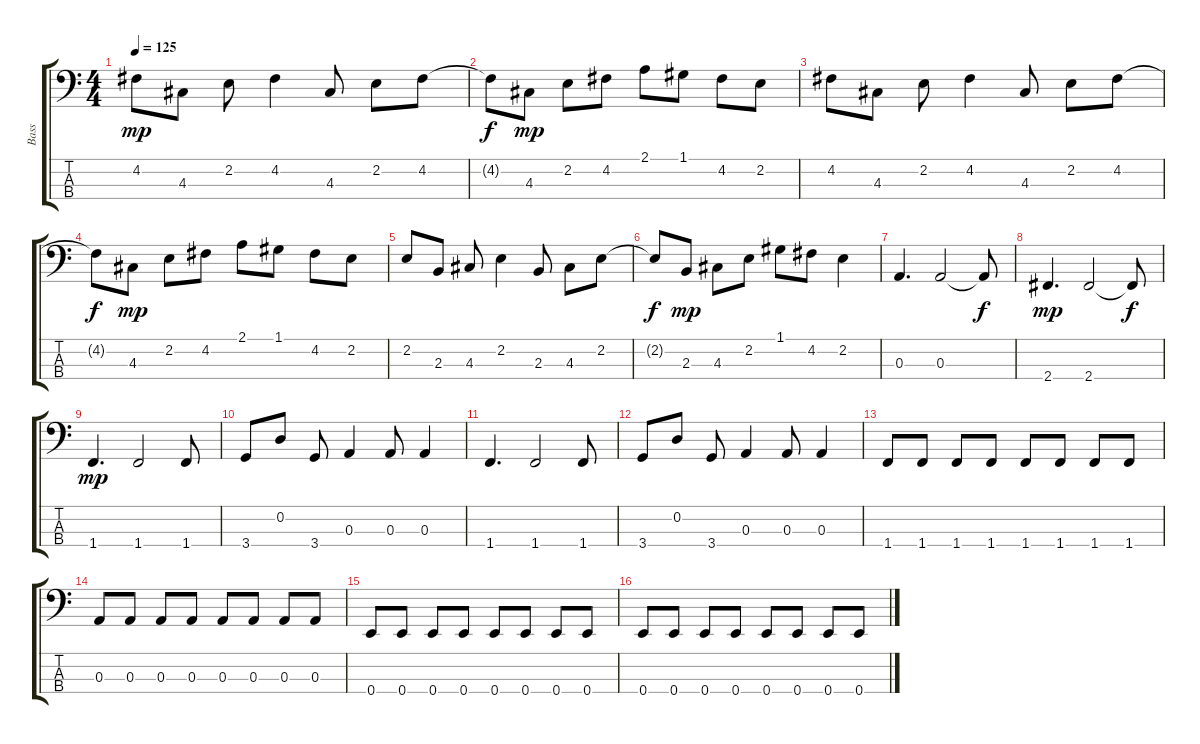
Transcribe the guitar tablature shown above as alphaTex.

\track ("Bass" "Bass") {instrument electricbassfinger}
\staff {score tabs}
\tuning (G2 D2 A1 E1) {hide}
\ts (4 4)
\tempo 125
\clef f4
\ks c
4.2.8{dy mp} 4.3.8 2.2.8 4.2.4 4.3.8 2.2.8 4.2.8 |
4.2{t}.8{dy f} 4.3.8{dy mp} 2.2.8 4.2.8 2.1.8 1.1.8 4.2.8 2.2.8 |
4.2.8 4.3.8 2.2.8 4.2.4 4.3.8 2.2.8 4.2.8 |
4.2{t}.8{dy f} 4.3.8{dy mp} 2.2.8 4.2.8 2.1.8 1.1.8 4.2.8 2.2.8 |
2.2.8 2.3.8 4.3.8 2.2.4 2.3.8 4.3.8 2.2.8 |
2.2{t}.8{dy f} 2.3.8{dy mp} 4.3.8 2.2.8 1.1.8 4.2.8 2.2.4 |
0.3.4{d} 0.3.2 0.3{t}.8{dy f} |
2.4.4{d dy mp} 2.4.2 2.4{t}.8{dy f} |
1.4.4{d dy mp} 1.4.2 1.4.8 |
3.4.8 0.2.8 3.4.8 0.3.4 0.3.8 0.3.4 |
1.4.4{d} 1.4.2 1.4.8 |
3.4.8 0.2.8 3.4.8 0.3.4 0.3.8 0.3.4 |
1.4.8 1.4.8 1.4.8 1.4.8 1.4.8 1.4.8 1.4.8 1.4.8 |
0.3.8 0.3.8 0.3.8 0.3.8 0.3.8 0.3.8 0.3.8 0.3.8 |
0.4.8 0.4.8 0.4.8 0.4.8 0.4.8 0.4.8 0.4.8 0.4.8 |
0.4.8 0.4.8 0.4.8 0.4.8 0.4.8 0.4.8 0.4.8 0.4.8
